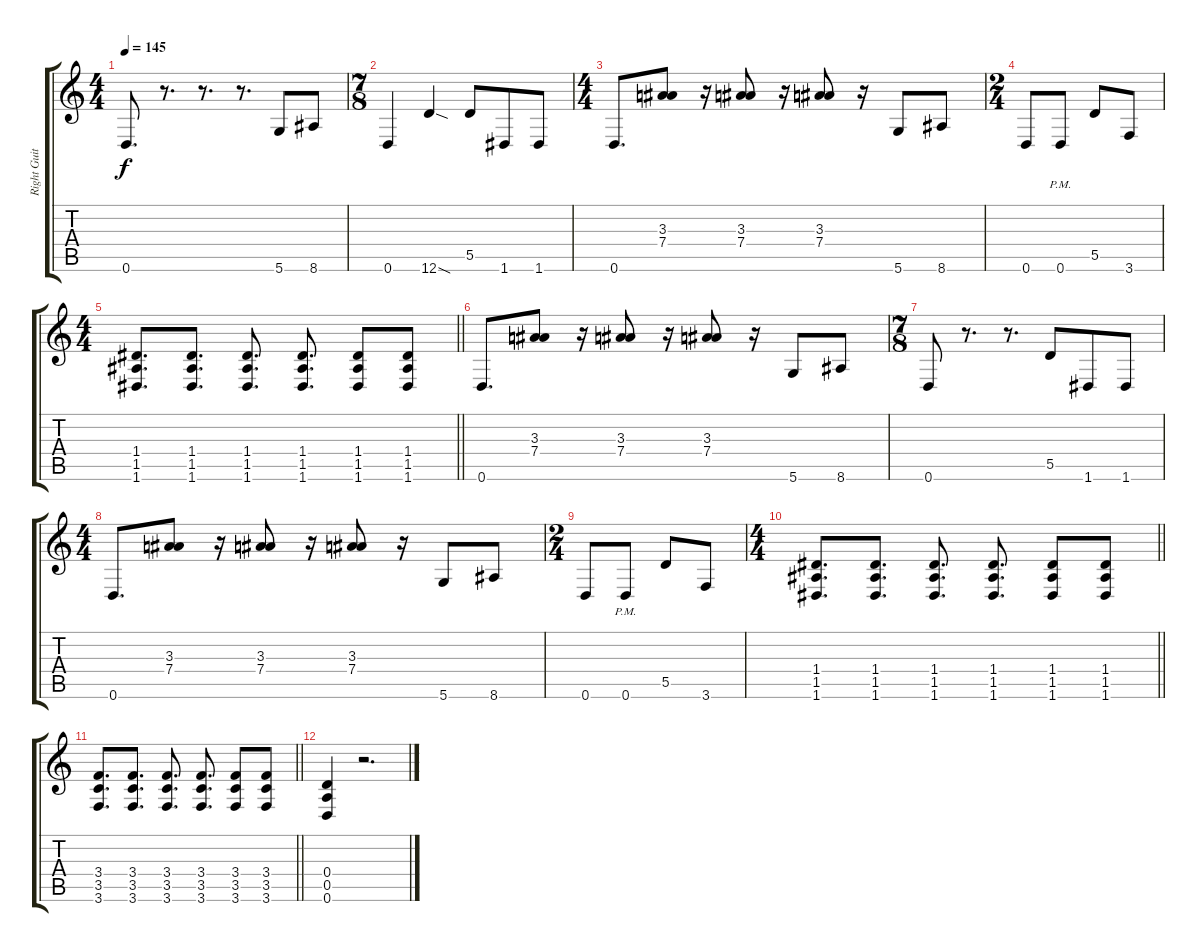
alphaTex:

\track ("Right Guitar" "Right Guit") {instrument distortionguitar}
\staff {score tabs}
\tuning (E4 B3 G3 D3 A2 D2) {hide}
\ts (4 4)
\section ("" "")
\tempo 145
\clef g2
\ks c
0.6.8{d dy f} r.8{d} r.8{d} r.8{d} 5.6.8 8.6.8 |
\ts (7 8)
0.6.4 12.6{sod}.4 5.5.8 1.6.8 1.6.8 |
\ts (4 4)
0.6.8{d} (3.3 7.4).8 r.16 (3.3 7.4).8 r.16 (3.3 7.4).8 r.16 5.6.8 8.6.8 |
\ts (2 4)
0.6.8 0.6{pm}.8 5.5.8 3.6.8 |
\ts (4 4)
\barLineRight lightlight
(1.4 1.5 1.6).8{d} (1.4 1.5 1.6).8{d} (1.4 1.5 1.6).8{d} (1.4 1.5 1.6).8{d} (1.4 1.5 1.6).8 (1.4 1.5 1.6).8 |
0.6.8{d} (3.3 7.4).8 r.16 (3.3 7.4).8 r.16 (3.3 7.4).8 r.16 5.6.8 8.6.8 |
\ts (7 8)
0.6.8 r.8{d} r.8{d} 5.5.8 1.6.8 1.6.8 |
\ts (4 4)
0.6.8{d} (3.3 7.4).8 r.16 (3.3 7.4).8 r.16 (3.3 7.4).8 r.16 5.6.8 8.6.8 |
\ts (2 4)
0.6.8 0.6{pm}.8 5.5.8 3.6.8 |
\ts (4 4)
\barLineRight lightlight
(1.4 1.5 1.6).8{d} (1.4 1.5 1.6).8{d} (1.4 1.5 1.6).8{d} (1.4 1.5 1.6).8{d} (1.4 1.5 1.6).8 (1.4 1.5 1.6).8 |
\barLineRight lightlight
(3.4 3.5 3.6).8{d} (3.4 3.5 3.6).8{d} (3.4 3.5 3.6).8{d} (3.4 3.5 3.6).8{d} (3.4 3.5 3.6).8 (3.4 3.5 3.6).8 |
\section ("" "")
(0.4 0.5 0.6).4 r.2{d}
